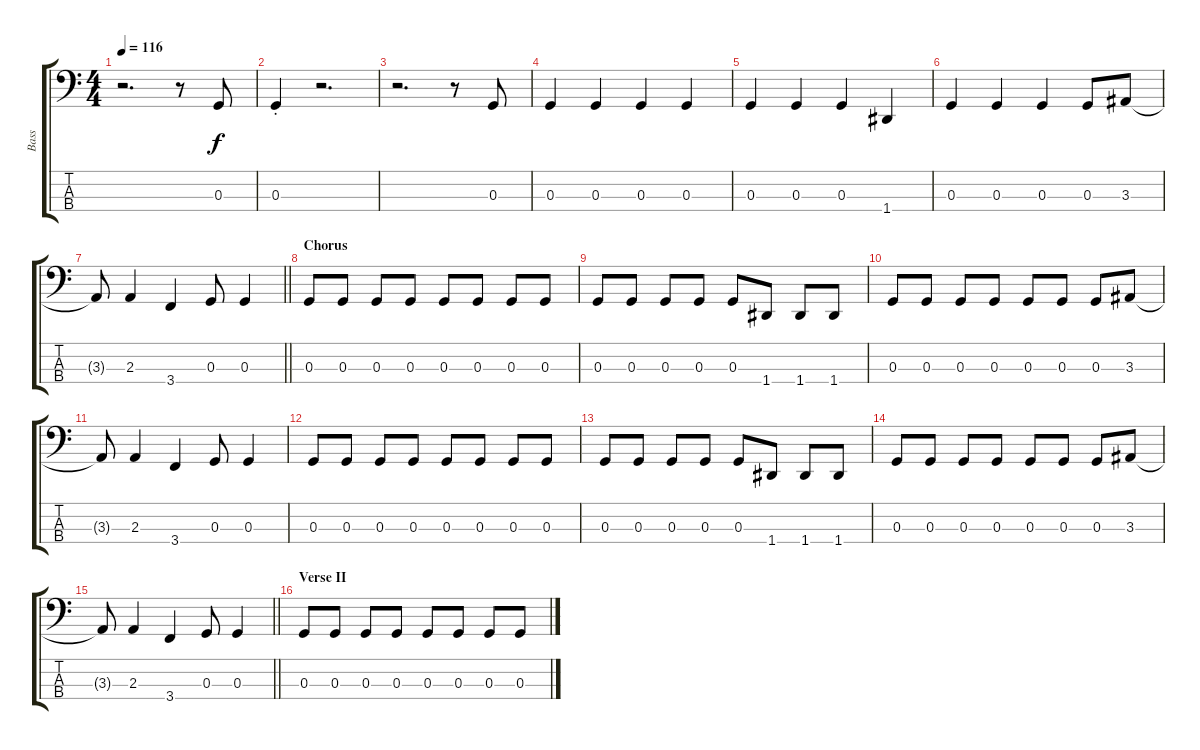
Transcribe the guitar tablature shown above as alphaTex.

\track ("Bass" "Bass") {instrument electricbasspick}
\staff {score tabs}
\tuning (F2 C2 G1 D1) {hide}
\ts (4 4)
\tempo 116
\clef f4
\ks c
r.2{d dy f} r.8 0.3.8 |
0.3{st}.4 r.2{d} |
r.2{d} r.8 0.3.8 |
0.3.4 0.3.4 0.3.4 0.3.4 |
0.3.4 0.3.4 0.3.4 1.4.4 |
0.3.4 0.3.4 0.3.4 0.3.8 3.3.8 |
\barLineRight lightlight
3.3{t}.8 2.3.4 3.4.4 0.3.8 0.3.4 |
\section ("" "Chorus")
0.3.8 0.3.8 0.3.8 0.3.8 0.3.8 0.3.8 0.3.8 0.3.8 |
0.3.8 0.3.8 0.3.8 0.3.8 0.3.8 1.4.8 1.4.8 1.4.8 |
0.3.8 0.3.8 0.3.8 0.3.8 0.3.8 0.3.8 0.3.8 3.3.8 |
3.3{t}.8 2.3.4 3.4.4 0.3.8 0.3.4 |
0.3.8 0.3.8 0.3.8 0.3.8 0.3.8 0.3.8 0.3.8 0.3.8 |
0.3.8 0.3.8 0.3.8 0.3.8 0.3.8 1.4.8 1.4.8 1.4.8 |
0.3.8 0.3.8 0.3.8 0.3.8 0.3.8 0.3.8 0.3.8 3.3.8 |
\barLineRight lightlight
3.3{t}.8 2.3.4 3.4.4 0.3.8 0.3.4 |
\section ("" "Verse II")
0.3.8 0.3.8 0.3.8 0.3.8 0.3.8 0.3.8 0.3.8 0.3.8
